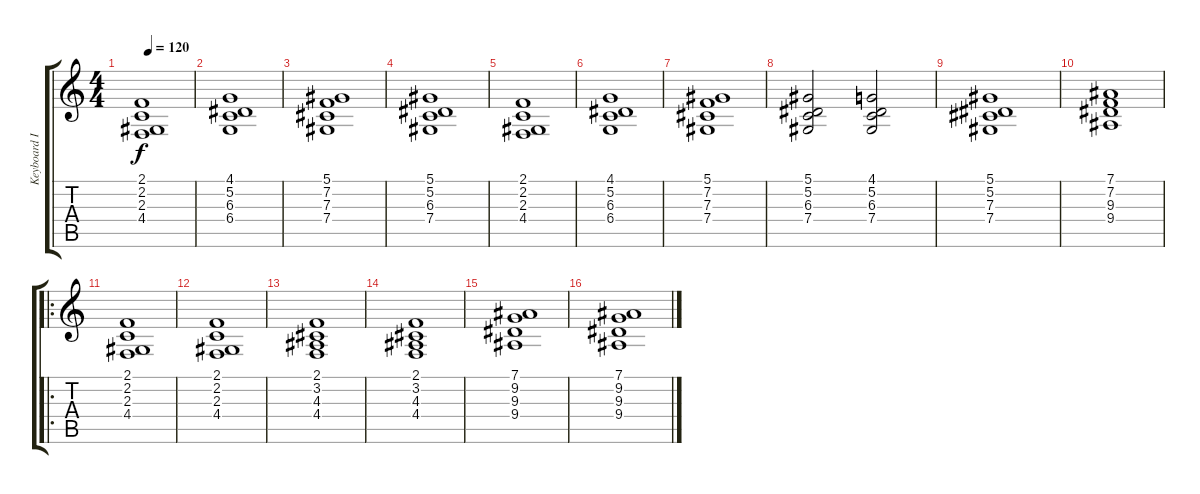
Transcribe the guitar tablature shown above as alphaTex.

\track ("Keyboard I" "Keyboard I") {instrument synthstrings1}
\staff {score tabs}
\tuning (Eb4 Bb3 Gb3 Db3 Ab2 Eb2) {hide}
\ts (4 4)
\tempo 120
\clef g2
\ks c
(2.1 2.2 2.3 4.4).1{dy f instrument synthstrings1} |
(4.1 5.2 6.3 6.4).1 |
(5.1 7.2 7.3 7.4).1 |
(5.1 5.2 6.3 7.4).1 |
(2.1 2.2 2.3 4.4).1 |
(4.1 5.2 6.3 6.4).1 |
(5.1 7.2 7.3 7.4).1 |
(5.1 5.2 6.3 7.4).2 (4.1 5.2 6.3 7.4).2 |
(5.1 5.2 7.3 7.4).1 |
(7.1 7.2 9.3 9.4).1 |
\ro
(2.1 2.2 2.3 4.4).1 |
(2.1 2.2 2.3 4.4).1 |
(2.1 3.2 4.3 4.4).1 |
(2.1 3.2 4.3 4.4).1 |
(7.1 9.2 9.3 9.4).1 |
(7.1 9.2 9.3 9.4).1
